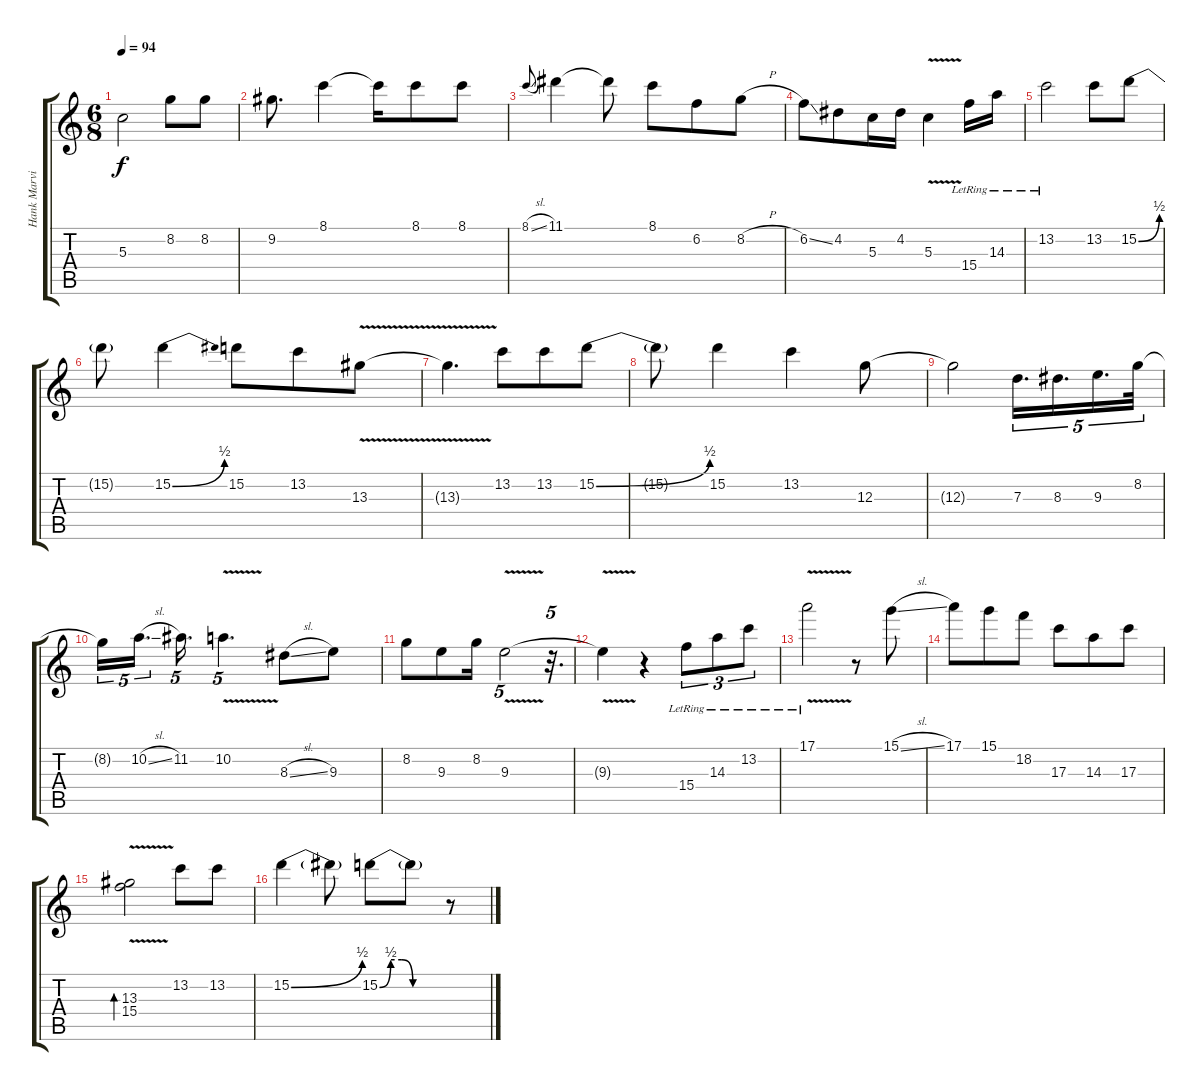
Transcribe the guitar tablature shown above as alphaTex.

\track ("Hank Marvin (lead guitar)" "Hank Marvi") {instrument electricguitarjazz}
\staff {score tabs}
\tuning (E4 B3 G3 D3 A2 E2) {hide}
\ts (6 8)
\tempo 94
\clef g2
\ks c
5.3.2{dy f} 8.2.8 8.2.8 |
9.2.8{d} 8.1.4 8.1{t}.16 8.1.8 8.1.8 |
8.1{sl}.8{gr onbeat} 11.1.4 11.1{t}.8 8.1.8 6.2.8 8.2{h}.8 |
6.2{ss}.8 4.2.8 5.3.16 4.2.16 5.3{v}.4 15.4{lr}.16 14.3{lr}.16 |
13.2{lr}.2 13.2.8 15.2{be (bend 0 0 60 2)}.8 |
15.2{t}.8 15.2{be (bend 0 0 60 2)}.4 15.2.8 13.2.8 13.3{v}.8 |
13.3{t}.4{d} 13.2.8 13.2.8 15.2{be (bend 0 0 60 2)}.8 |
15.2{t}.8 15.2.4 13.2.4 12.3.8 |
12.3{t}.2 7.3.16{d tu (5 4)} 8.3.16{d tu (5 4)} 9.3.16{d tu (5 4)} 8.2.32{tu (5 4)} |
8.2{t}.16{tu (5 4)} 10.2{sl}.16{d tu (5 4)} 11.2.16{d tu (5 4)} 10.2{v}.4{d tu (5 4)} 8.3{sl}.8 9.3.8 |
8.2.8 9.3.8 8.2.16 9.3{v}.2{tu (5 4)} r.32{d tu (5 4)} |
9.3{t}.4 r.4 15.4{lr}.8{tu (3 2)} 14.3{lr}.8{tu (3 2)} 13.2{lr}.8{tu (3 2)} |
17.1{v lr}.2 r.8 15.1{sl}.8 |
17.1.8 15.1.8 18.2.8 17.3.8 14.3.8 17.3.8 |
(13.3{v} 15.4{v}).2{bd 120} 13.2.8 13.2.8 |
15.2{be (bend 0 0 60 2)}.4 15.2{t}.8 15.2{be (custom 0 0 10 2 20 2 30 0 60 0)}.8 15.2{t}.8 r.8
